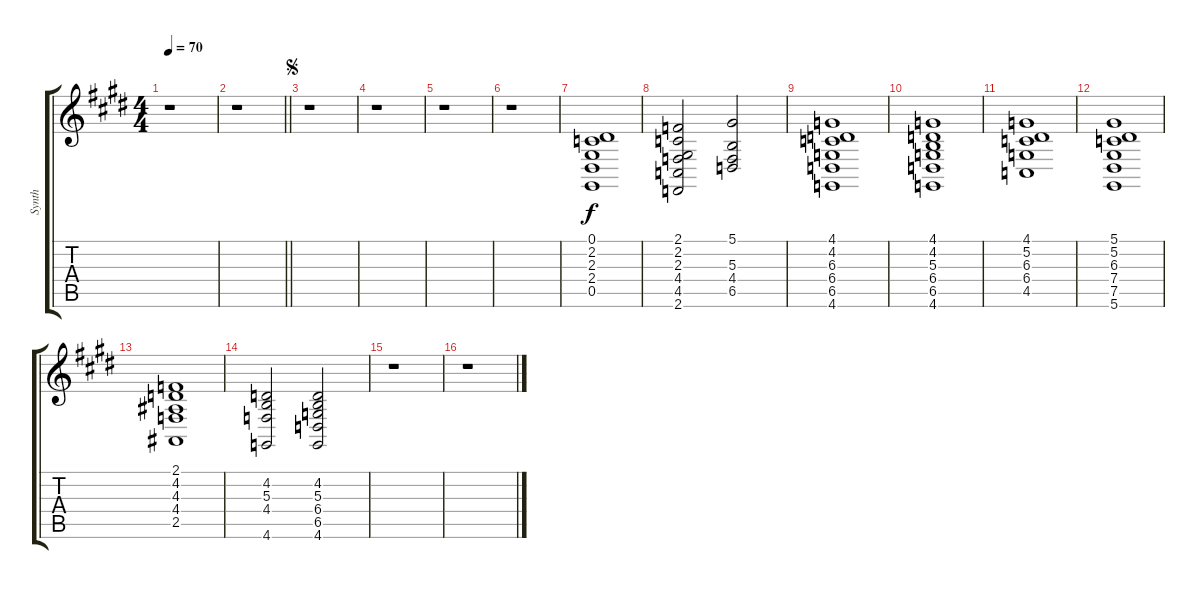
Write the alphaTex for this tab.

\track ("Synth" "Synth") {instrument synthstrings1}
\staff {score tabs}
\tuning (Eb4 Bb3 Gb3 Db3 Ab2 Eb2) {hide}
\ts (4 4)
\tempo 70
\clef g2
\ks c#minor
r.1{dy f} |
\barLineRight lightlight
r.1 |
\jump segno
\ks e
r.1 |
\ks c#minor
r.1 |
r.1 |
r.1 |
\ks e
(0.1 2.2 2.3 2.4 0.5).1 |
\ks c#minor
(2.1 2.2 2.3 4.4 4.5 2.6).2 (5.1 5.3 4.4 6.5).2 |
(4.1 4.2 6.3 6.4 6.5 4.6).1 |
\ks e
(4.1 4.2 5.3 6.4 6.5 4.6).1 |
\ks c#minor
(4.1 5.2 6.3 6.4 4.5).1 |
(5.1 5.2 6.3 7.4 7.5 5.6).1 |
\ks e
(2.1 4.2 4.3 4.4 2.5).1 |
\ks c#minor
(4.2 5.3 4.4 4.6).2 (4.2 5.3 6.4 6.5 4.6).2 |
r.1 |
\ks e
r.1
